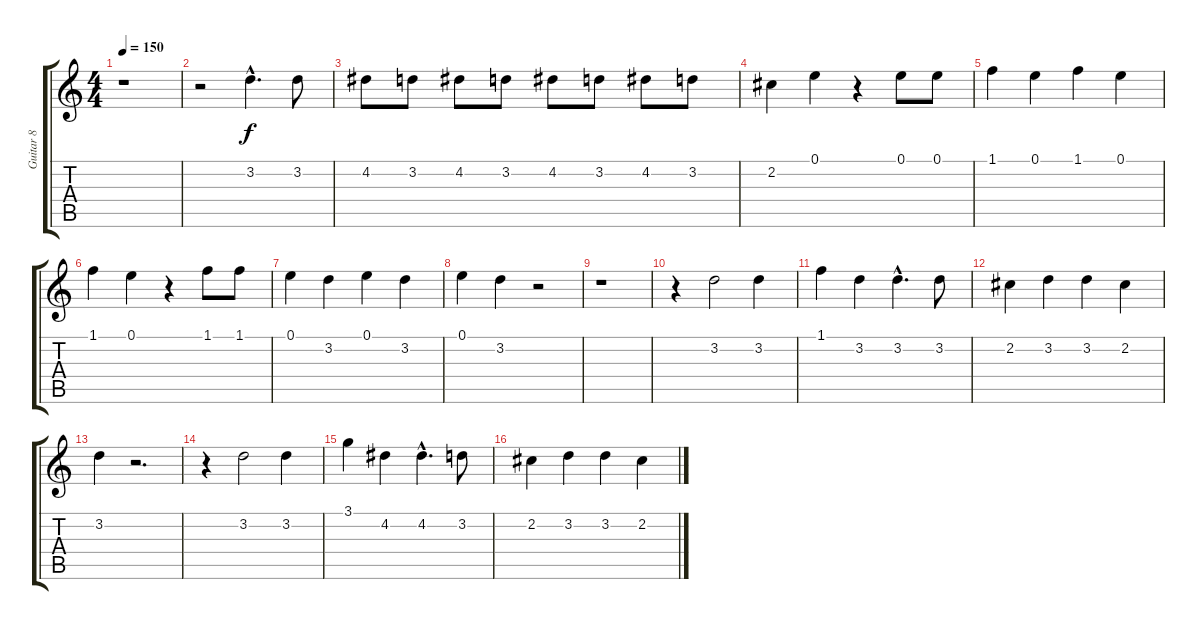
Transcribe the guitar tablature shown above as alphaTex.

\track ("Guitar 8" "Guitar 8") {instrument acousticguitarnylon}
\staff {score tabs}
\tuning (E4 B3 G3 D3 A2 E2) {hide}
\ts (4 4)
\tempo 150
\clef g2
\ks c
r.1{dy f} |
r.2 3.2{hac}.4{d} 3.2.8 |
4.2.8 3.2.8 4.2.8 3.2.8 4.2.8 3.2.8 4.2.8 3.2.8 |
2.2.4 0.1.4 r.4 0.1.8 0.1.8 |
1.1.4 0.1.4 1.1.4 0.1.4 |
1.1.4 0.1.4 r.4 1.1.8 1.1.8 |
0.1.4 3.2.4 0.1.4 3.2.4 |
0.1.4 3.2.4 r.2 |
r.1 |
r.4 3.2.2 3.2.4 |
1.1.4 3.2.4 3.2{hac}.4{d} 3.2.8 |
2.2.4 3.2.4 3.2.4 2.2.4 |
3.2.4 r.2{d} |
r.4 3.2.2 3.2.4 |
3.1.4 4.2.4 4.2{hac}.4{d} 3.2.8 |
2.2.4 3.2.4 3.2.4 2.2.4
